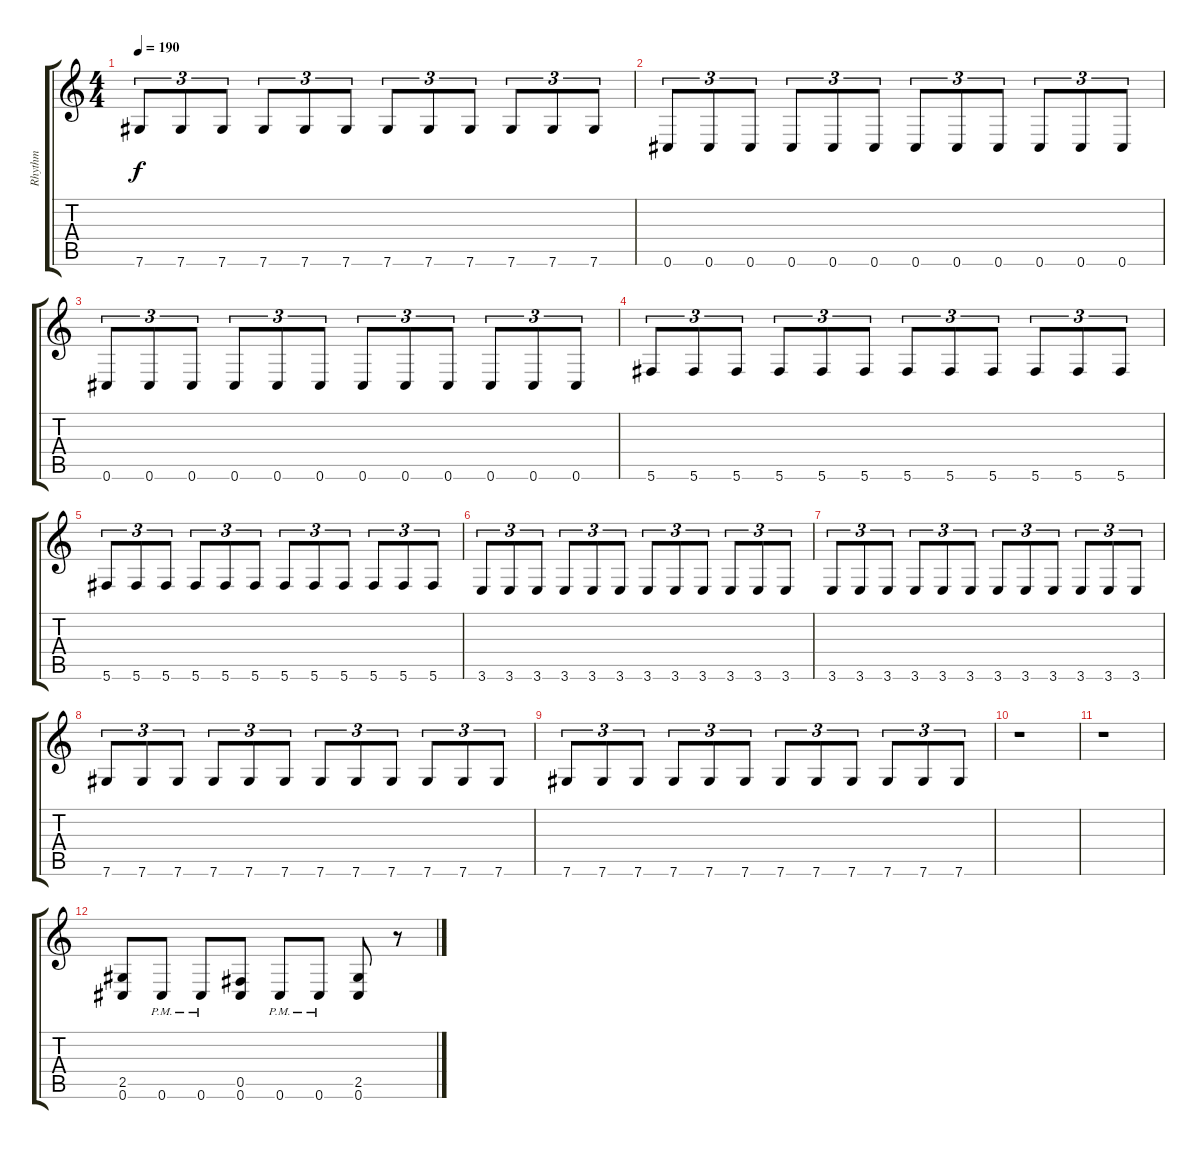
\track ("Rhythm" "Rhythm") {instrument distortionguitar}
\staff {score tabs}
\tuning (Db4 Ab3 E3 B2 Gb2 Db2) {hide}
\ts (4 4)
\tempo 190
\clef g2
\ks c
7.6.8{tu (3 2) dy f} 7.6.8{tu (3 2)} 7.6.8{tu (3 2)} 7.6.8{tu (3 2)} 7.6.8{tu (3 2)} 7.6.8{tu (3 2)} 7.6.8{tu (3 2)} 7.6.8{tu (3 2)} 7.6.8{tu (3 2)} 7.6.8{tu (3 2)} 7.6.8{tu (3 2)} 7.6.8{tu (3 2)} |
0.6.8{tu (3 2)} 0.6.8{tu (3 2)} 0.6.8{tu (3 2)} 0.6.8{tu (3 2)} 0.6.8{tu (3 2)} 0.6.8{tu (3 2)} 0.6.8{tu (3 2)} 0.6.8{tu (3 2)} 0.6.8{tu (3 2)} 0.6.8{tu (3 2)} 0.6.8{tu (3 2)} 0.6.8{tu (3 2)} |
0.6.8{tu (3 2)} 0.6.8{tu (3 2)} 0.6.8{tu (3 2)} 0.6.8{tu (3 2)} 0.6.8{tu (3 2)} 0.6.8{tu (3 2)} 0.6.8{tu (3 2)} 0.6.8{tu (3 2)} 0.6.8{tu (3 2)} 0.6.8{tu (3 2)} 0.6.8{tu (3 2)} 0.6.8{tu (3 2)} |
5.6.8{tu (3 2)} 5.6.8{tu (3 2)} 5.6.8{tu (3 2)} 5.6.8{tu (3 2)} 5.6.8{tu (3 2)} 5.6.8{tu (3 2)} 5.6.8{tu (3 2)} 5.6.8{tu (3 2)} 5.6.8{tu (3 2)} 5.6.8{tu (3 2)} 5.6.8{tu (3 2)} 5.6.8{tu (3 2)} |
5.6.8{tu (3 2)} 5.6.8{tu (3 2)} 5.6.8{tu (3 2)} 5.6.8{tu (3 2)} 5.6.8{tu (3 2)} 5.6.8{tu (3 2)} 5.6.8{tu (3 2)} 5.6.8{tu (3 2)} 5.6.8{tu (3 2)} 5.6.8{tu (3 2)} 5.6.8{tu (3 2)} 5.6.8{tu (3 2)} |
3.6.8{tu (3 2)} 3.6.8{tu (3 2)} 3.6.8{tu (3 2)} 3.6.8{tu (3 2)} 3.6.8{tu (3 2)} 3.6.8{tu (3 2)} 3.6.8{tu (3 2)} 3.6.8{tu (3 2)} 3.6.8{tu (3 2)} 3.6.8{tu (3 2)} 3.6.8{tu (3 2)} 3.6.8{tu (3 2)} |
3.6.8{tu (3 2)} 3.6.8{tu (3 2)} 3.6.8{tu (3 2)} 3.6.8{tu (3 2)} 3.6.8{tu (3 2)} 3.6.8{tu (3 2)} 3.6.8{tu (3 2)} 3.6.8{tu (3 2)} 3.6.8{tu (3 2)} 3.6.8{tu (3 2)} 3.6.8{tu (3 2)} 3.6.8{tu (3 2)} |
7.6.8{tu (3 2)} 7.6.8{tu (3 2)} 7.6.8{tu (3 2)} 7.6.8{tu (3 2)} 7.6.8{tu (3 2)} 7.6.8{tu (3 2)} 7.6.8{tu (3 2)} 7.6.8{tu (3 2)} 7.6.8{tu (3 2)} 7.6.8{tu (3 2)} 7.6.8{tu (3 2)} 7.6.8{tu (3 2)} |
7.6.8{tu (3 2)} 7.6.8{tu (3 2)} 7.6.8{tu (3 2)} 7.6.8{tu (3 2)} 7.6.8{tu (3 2)} 7.6.8{tu (3 2)} 7.6.8{tu (3 2)} 7.6.8{tu (3 2)} 7.6.8{tu (3 2)} 7.6.8{tu (3 2)} 7.6.8{tu (3 2)} 7.6.8{tu (3 2)} |
r.1 |
r.1 |
(2.5 0.6).8 0.6{pm}.8 0.6{pm}.8 (0.5 0.6).8 0.6{pm}.8 0.6{pm}.8 (2.5 0.6).8 r.8
